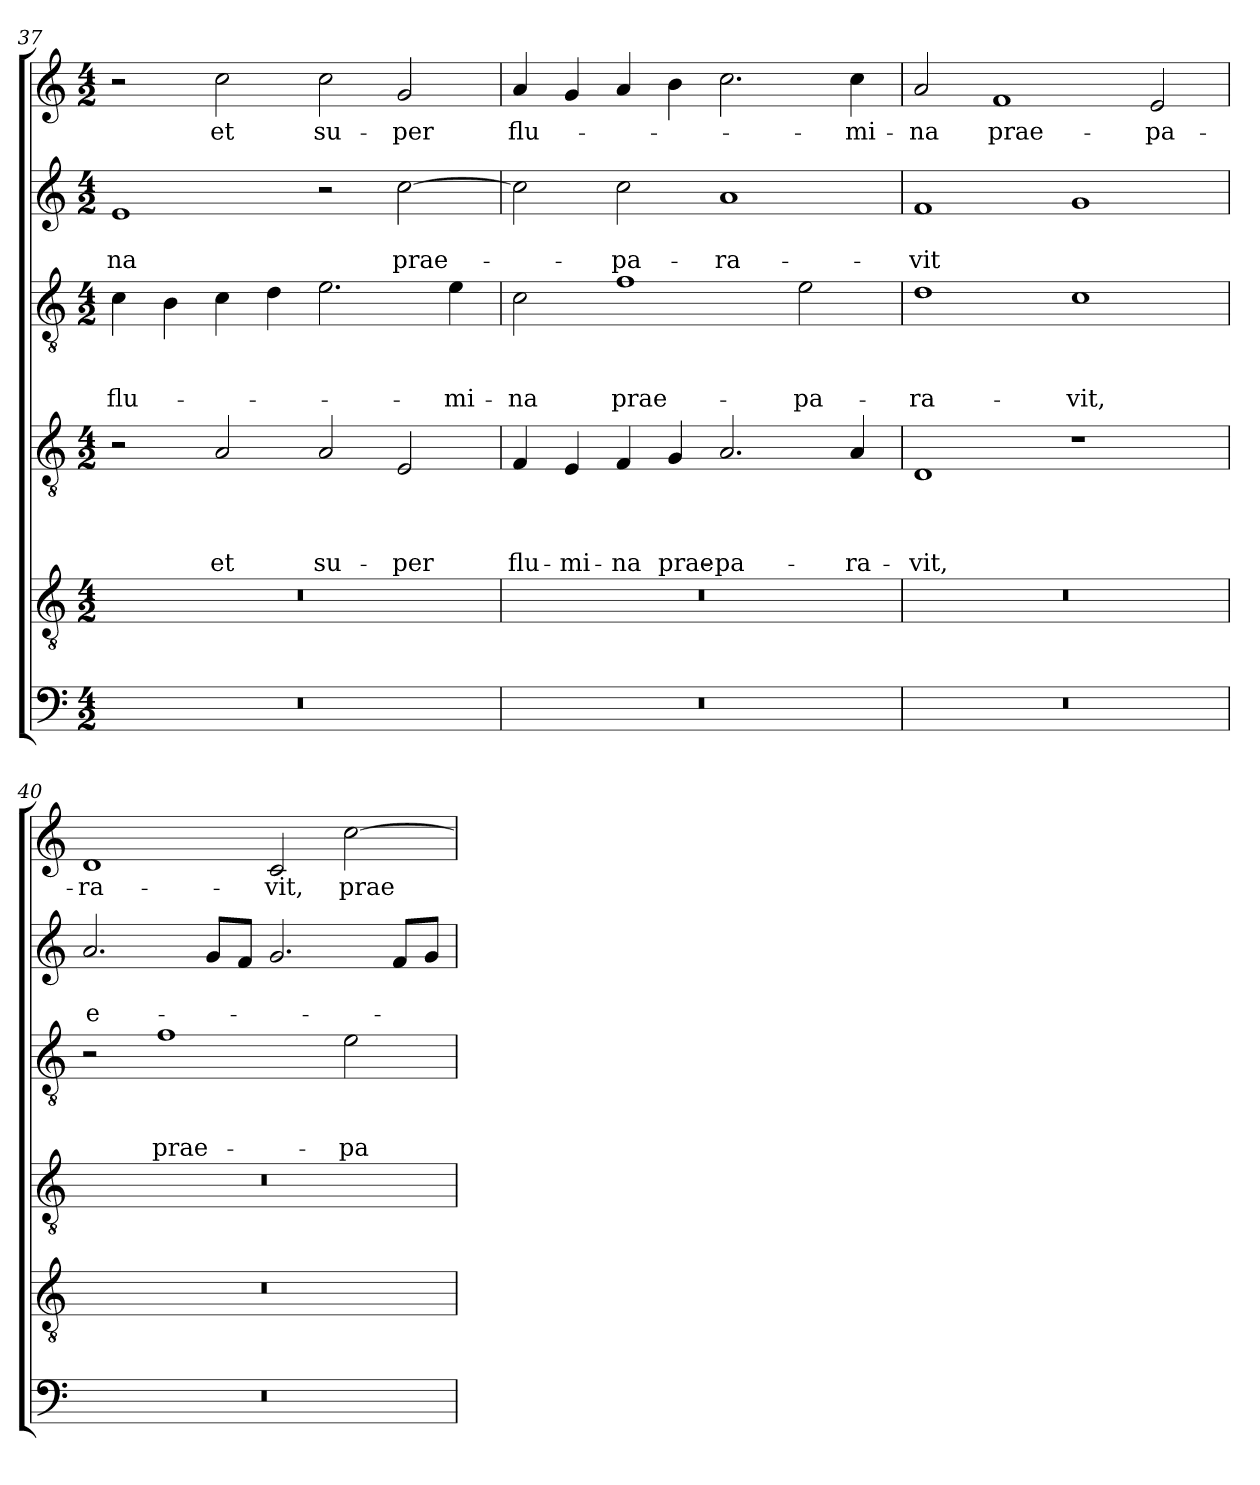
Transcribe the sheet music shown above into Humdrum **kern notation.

**kern	**kern	**kern	**text	**text	**text	**text	**kern	**text	**text	**text	**kern	**text	**text	**kern	**text
*part6	*part5	*part4	*part4	*part4	*part4	*part4	*part3	*part3	*part3	*part3	*part2	*part2	*part2	*part1	*part1
*staff6	*staff5	*staff4	*staff4	*staff4	*staff4	*staff4	*staff3	*staff3	*staff3	*staff3	*staff2	*staff2	*staff2	*staff1	*staff1
!!LO:PB:g=z
*clefF4	*clefGv2	*clefGv2	*	*	*	*	*clefGv2	*	*	*	*clefG2	*	*	*clefG2	*
*k[]	*k[]	*k[]	*	*	*	*	*k[]	*	*	*	*k[]	*	*	*k[]	*
*C:	*C:	*C:	*	*	*	*	*C:	*	*	*	*C:	*	*	*C:	*
*M4/2	*M4/2	*M4/2	*	*	*	*	*M4/2	*	*	*	*M4/2	*	*	*M4/2	*
=37	=37	=37	=37	=37	=37	=37	=37	=37	=37	=37	=37	=37	=37	=37	=37
!	!	!	!	!	!	!	!	!	!	!LO:LY:b	!	!	!LO:LY:b	!	!
0r	0r	2r	.	.	.	.	4c\	.	.	flu-	1e	.	-na	2r	.
.	.	.	.	.	.	.	4B\	.	.	.	.	.	.	.	.
!	!	!	!	!	!	!LO:LY:b	!	!	!	!	!	!	!	!	!LO:LY:b
.	.	2A/	.	.	.	et	4c\	.	.	.	.	.	.	2cc\	et
.	.	.	.	.	.	.	4d\	.	.	.	.	.	.	.	.
!	!	!	!	!	!	!LO:LY:b	!	!	!	!	!	!	!	!	!LO:LY:b
.	.	2A/	.	.	.	su-	2.e\	.	.	.	2r	.	.	2cc\	su-
!	!	!	!	!	!	!LO:LY:b	!	!	!	!	!	!	!LO:LY:b	!	!LO:LY:b
.	.	2E/	.	.	.	-per	.	.	.	.	[2cc\	.	prae-	2g/	-per
!	!	!	!	!	!	!	!	!	!	!LO:LY:b	!	!	!	!	!
.	.	.	.	.	.	.	4e\	.	.	-mi-	.	.	.	.	.
=38	=38	=38	=38	=38	=38	=38	=38	=38	=38	=38	=38	=38	=38	=38	=38
!	!	!	!	!	!	!LO:LY:b	!	!	!	!LO:LY:b	!	!	!	!	!LO:LY:b
0r	0r	4F/	.	.	.	flu-	2c\	.	.	-na	2cc\]	.	.	4a/	flu-
!	!	!	!	!	!	!LO:LY:b	!	!	!	!	!	!	!	!	!
.	.	4E/	.	.	.	-mi-	.	.	.	.	.	.	.	4g/	.
!	!	!	!	!	!	!LO:LY:b	!	!	!	!LO:LY:b	!	!	!LO:LY:b	!	!
.	.	4F/	.	.	.	-na	1f	.	.	prae-	2cc\	.	-pa-	4a/	.
!	!	!	!	!	!	!LO:LY:b	!	!	!	!	!	!	!	!	!
.	.	4G/	.	.	.	prae-	.	.	.	.	.	.	.	4b\	.
!	!	!	!	!	!	!LO:LY:b	!	!	!	!	!	!	!LO:LY:b	!	!
.	.	2.A/	.	.	.	-pa-	.	.	.	.	1a	.	-ra-	2.cc\	.
!	!	!	!	!	!	!	!	!	!	!LO:LY:b	!	!	!	!	!
.	.	.	.	.	.	.	2e\	.	.	-pa-	.	.	.	.	.
!	!	!	!	!	!	!LO:LY:b	!	!	!	!	!	!	!	!	!LO:LY:b
.	.	4A/	.	.	.	-ra-	.	.	.	.	.	.	.	4cc\	-mi-
=39	=39	=39	=39	=39	=39	=39	=39	=39	=39	=39	=39	=39	=39	=39	=39
!	!	!	!	!	!	!LO:LY:b	!	!	!	!LO:LY:b	!	!	!LO:LY:b	!	!LO:LY:b
0r	0r	1D	.	.	.	-vit,	1d	.	.	-ra-	1f	.	-vit	2a/	-na
!	!	!	!	!	!	!	!	!	!	!	!	!	!	!	!LO:LY:b
.	.	.	.	.	.	.	.	.	.	.	.	.	.	1f	prae-
!	!	!	!	!	!	!	!	!	!	!LO:LY:b	!	!	!	!	!
.	.	1r	.	.	.	.	1c	.	.	-vit,	1g	.	.	.	.
!	!	!	!	!	!	!	!	!	!	!	!	!	!	!	!LO:LY:b
.	.	.	.	.	.	.	.	.	.	.	.	.	.	2e/	-pa-
=40	=40	=40	=40	=40	=40	=40	=40	=40	=40	=40	=40	=40	=40	=40	=40
!	!	!	!	!	!	!	!	!	!	!	!	!	!LO:LY:b	!	!LO:LY:b
0r	0r	0r	.	.	.	.	2r	.	.	.	2.a/	.	e-	1d	-ra-
!	!	!	!	!	!	!	!	!	!	!LO:LY:b	!	!	!	!	!
.	.	.	.	.	.	.	1f	.	.	prae-	.	.	.	.	.
.	.	.	.	.	.	.	.	.	.	.	8g/L	.	.	.	.
.	.	.	.	.	.	.	.	.	.	.	8f/J	.	.	.	.
!	!	!	!	!	!	!	!	!	!	!	!	!	!	!	!LO:LY:b
.	.	.	.	.	.	.	.	.	.	.	2.g/	.	.	2c/	-vit,
!	!	!	!	!	!	!	!	!	!	!LO:LY:b	!	!	!	!	!LO:LY:b
.	.	.	.	.	.	.	2e\	.	.	-pa-	.	.	.	[2cc\	prae-
.	.	.	.	.	.	.	.	.	.	.	8f/L	.	.	.	.
.	.	.	.	.	.	.	.	.	.	.	8g/J	.	.	.	.
=	=	=	=	=	=	=	=	=	=	=	=	=	=	=	=
*-	*-	*-	*-	*-	*-	*-	*-	*-	*-	*-	*-	*-	*-	*-	*-
